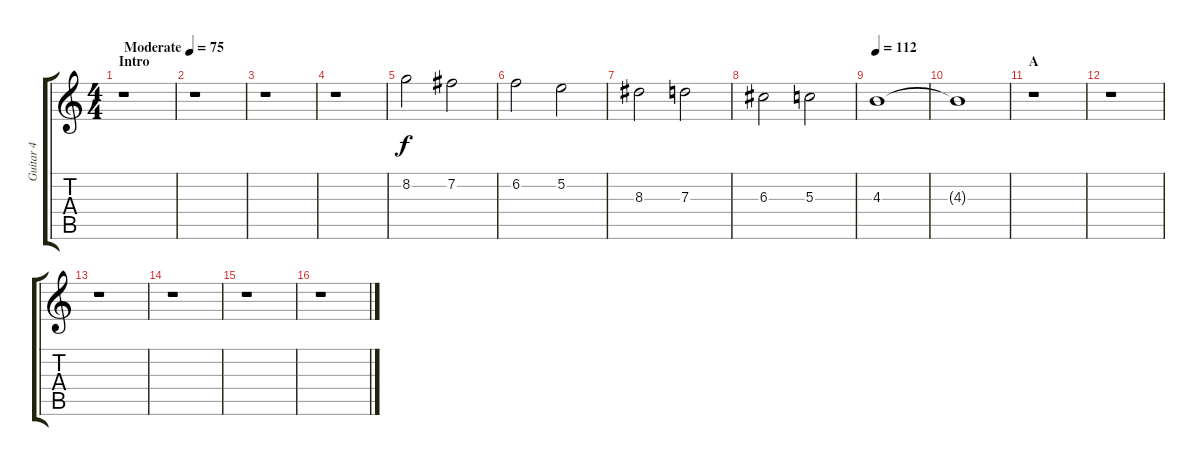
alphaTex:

\track ("Guitar 4" "Guitar 4") {instrument distortionguitar}
\staff {score tabs}
\tuning (E4 B3 G3 D3 A2 E2) {hide}
\ts (4 4)
\section ("" "Intro")
\tempo (75 "Moderate")
\clef g2
\ks c
r.1{dy f instrument distortionguitar} |
r.1 |
r.1 |
r.1 |
8.2.2 7.2.2 |
6.2.2 5.2.2 |
8.3.2 7.3.2 |
6.3.2 5.3.2 |
\tempo 112
4.3.1 |
4.3{t}.1 |
\section ("" "A")
r.1 |
r.1 |
r.1 |
r.1 |
r.1 |
r.1
